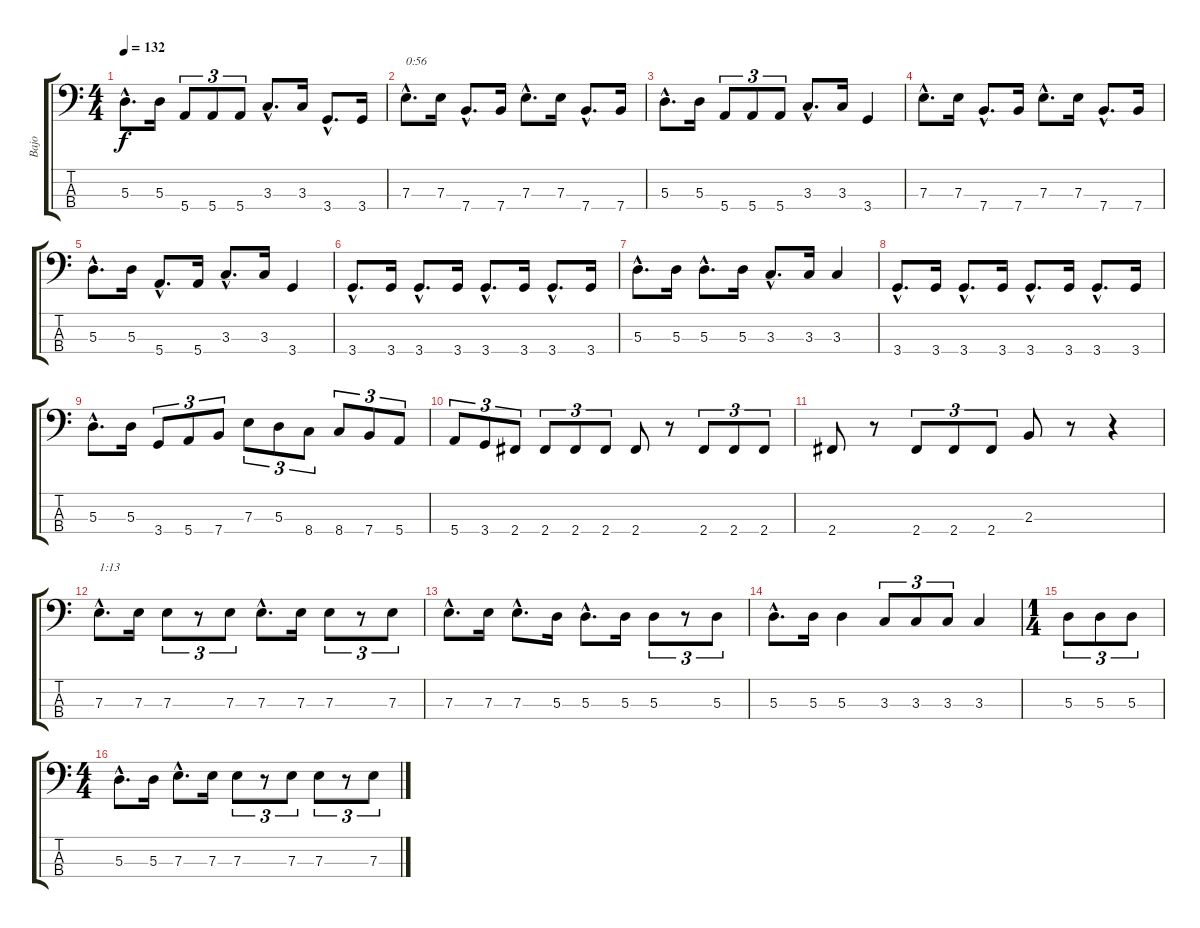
\track ("Bajo" "Bajo") {instrument electricbassfinger}
\staff {score tabs}
\tuning (G2 D2 A1 E1) {hide}
\ts (4 4)
\tempo 132
\clef f4
\ks c
5.3{hac}.8{d dy f} 5.3.16 5.4.8{tu (3 2)} 5.4.8{tu (3 2)} 5.4.8{tu (3 2)} 3.3{hac}.8{d} 3.3.16 3.4{hac}.8{d} 3.4.16 |
7.3{hac}.8{d txt "0:56"} 7.3.16 7.4{hac}.8{d} 7.4.16 7.3{hac}.8{d} 7.3.16 7.4{hac}.8{d} 7.4.16 |
5.3{hac}.8{d} 5.3.16 5.4.8{tu (3 2)} 5.4.8{tu (3 2)} 5.4.8{tu (3 2)} 3.3{hac}.8{d} 3.3.16 3.4.4 |
7.3{hac}.8{d} 7.3.16 7.4{hac}.8{d} 7.4.16 7.3{hac}.8{d} 7.3.16 7.4{hac}.8{d} 7.4.16 |
5.3{hac}.8{d} 5.3.16 5.4{hac}.8{d} 5.4.16 3.3{hac}.8{d} 3.3.16 3.4.4 |
3.4{hac}.8{d} 3.4.16 3.4{hac}.8{d} 3.4.16 3.4{hac}.8{d} 3.4.16 3.4{hac}.8{d} 3.4.16 |
5.3{hac}.8{d} 5.3.16 5.3{hac}.8{d} 5.3.16 3.3{hac}.8{d} 3.3.16 3.3.4 |
3.4{hac}.8{d} 3.4.16 3.4{hac}.8{d} 3.4.16 3.4{hac}.8{d} 3.4.16 3.4{hac}.8{d} 3.4.16 |
5.3{hac}.8{d} 5.3.16 3.4.8{tu (3 2)} 5.4.8{tu (3 2)} 7.4.8{tu (3 2)} 7.3.8{tu (3 2)} 5.3.8{tu (3 2)} 8.4.8{tu (3 2)} 8.4.8{tu (3 2)} 7.4.8{tu (3 2)} 5.4.8{tu (3 2)} |
5.4.8{tu (3 2)} 3.4.8{tu (3 2)} 2.4.8{tu (3 2)} 2.4.8{tu (3 2)} 2.4.8{tu (3 2)} 2.4.8{tu (3 2)} 2.4.8 r.8 2.4.8{tu (3 2)} 2.4.8{tu (3 2)} 2.4.8{tu (3 2)} |
2.4.8 r.8 2.4.8{tu (3 2)} 2.4.8{tu (3 2)} 2.4.8{tu (3 2)} 2.3.8 r.8 r.4 |
7.3{hac}.8{d txt "1:13"} 7.3.16 7.3.8{tu (3 2)} r.8{tu (3 2)} 7.3.8{tu (3 2)} 7.3{hac}.8{d} 7.3.16 7.3.8{tu (3 2)} r.8{tu (3 2)} 7.3.8{tu (3 2)} |
7.3{hac}.8{d} 7.3.16 7.3{hac}.8{d} 5.3.16 5.3{hac}.8{d} 5.3.16 5.3.8{tu (3 2)} r.8{tu (3 2)} 5.3.8{tu (3 2)} |
5.3{hac}.8{d} 5.3.16 5.3.4 3.3.8{tu (3 2)} 3.3.8{tu (3 2)} 3.3.8{tu (3 2)} 3.3.4 |
\ts (1 4)
5.3.8{tu (3 2)} 5.3.8{tu (3 2)} 5.3.8{tu (3 2)} |
\ts (4 4)
5.3{hac}.8{d} 5.3.16 7.3{hac}.8{d} 7.3.16 7.3.8{tu (3 2)} r.8{tu (3 2)} 7.3.8{tu (3 2)} 7.3.8{tu (3 2)} r.8{tu (3 2)} 7.3.8{tu (3 2)}
